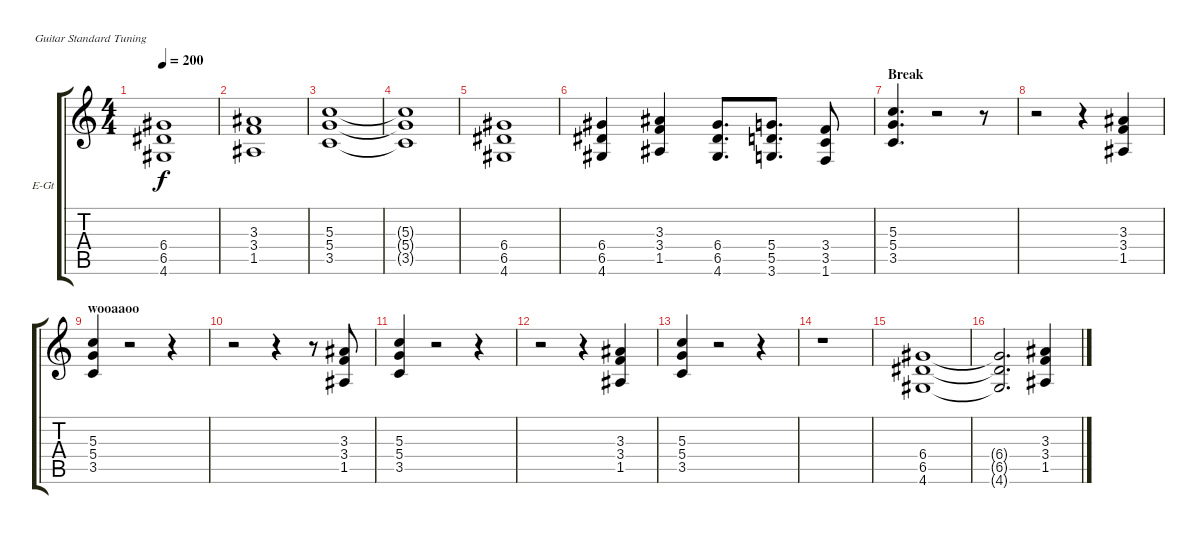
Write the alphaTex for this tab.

\bracketExtendMode groupsimilarinstruments
\firstSystemTrackNameOrientation horizontal
\otherSystemsTrackNameOrientation horizontal
\track ("Guitar 2" "E-Gt") {instrument distortionguitar}
\staff {score tabs}
\tuning (E4 B3 G3 D3 A2 E2)
\ts (4 4)
\tempo 200
\clef g2
\ks aminor
(6.4 6.5 4.6).1{dy f} |
(3.3 3.4 1.5).1 |
(5.3 5.4 3.5).1 |
(5.3{t} 5.4{t} 3.5{t}).1 |
(6.4 6.5 4.6).1 |
(6.4 6.5 4.6).4 (3.3 3.4 1.5).4 (6.4 6.5 4.6).8{d} (5.4 5.5 3.6).8{d} (3.4 3.5 1.6).8 |
\section ("" "Break")
(5.3 5.4 3.5).4{d} r.2 r.8 |
r.2 r.4 (3.3 3.4 1.5).4 |
\section ("" "wooaaoo")
(5.3 5.4 3.5).4 r.2 r.4 |
r.2 r.4 r.8 (3.3 3.4 1.5).8 |
(5.3 5.4 3.5).4 r.2 r.4 |
r.2 r.4 (3.3 3.4 1.5).4 |
(5.3 5.4 3.5).4 r.2 r.4 |
r.1 |
(6.4 6.5 4.6).1 |
(6.4{t} 6.5{t} 4.6{t}).2{d} (3.3 3.4 1.5).4
